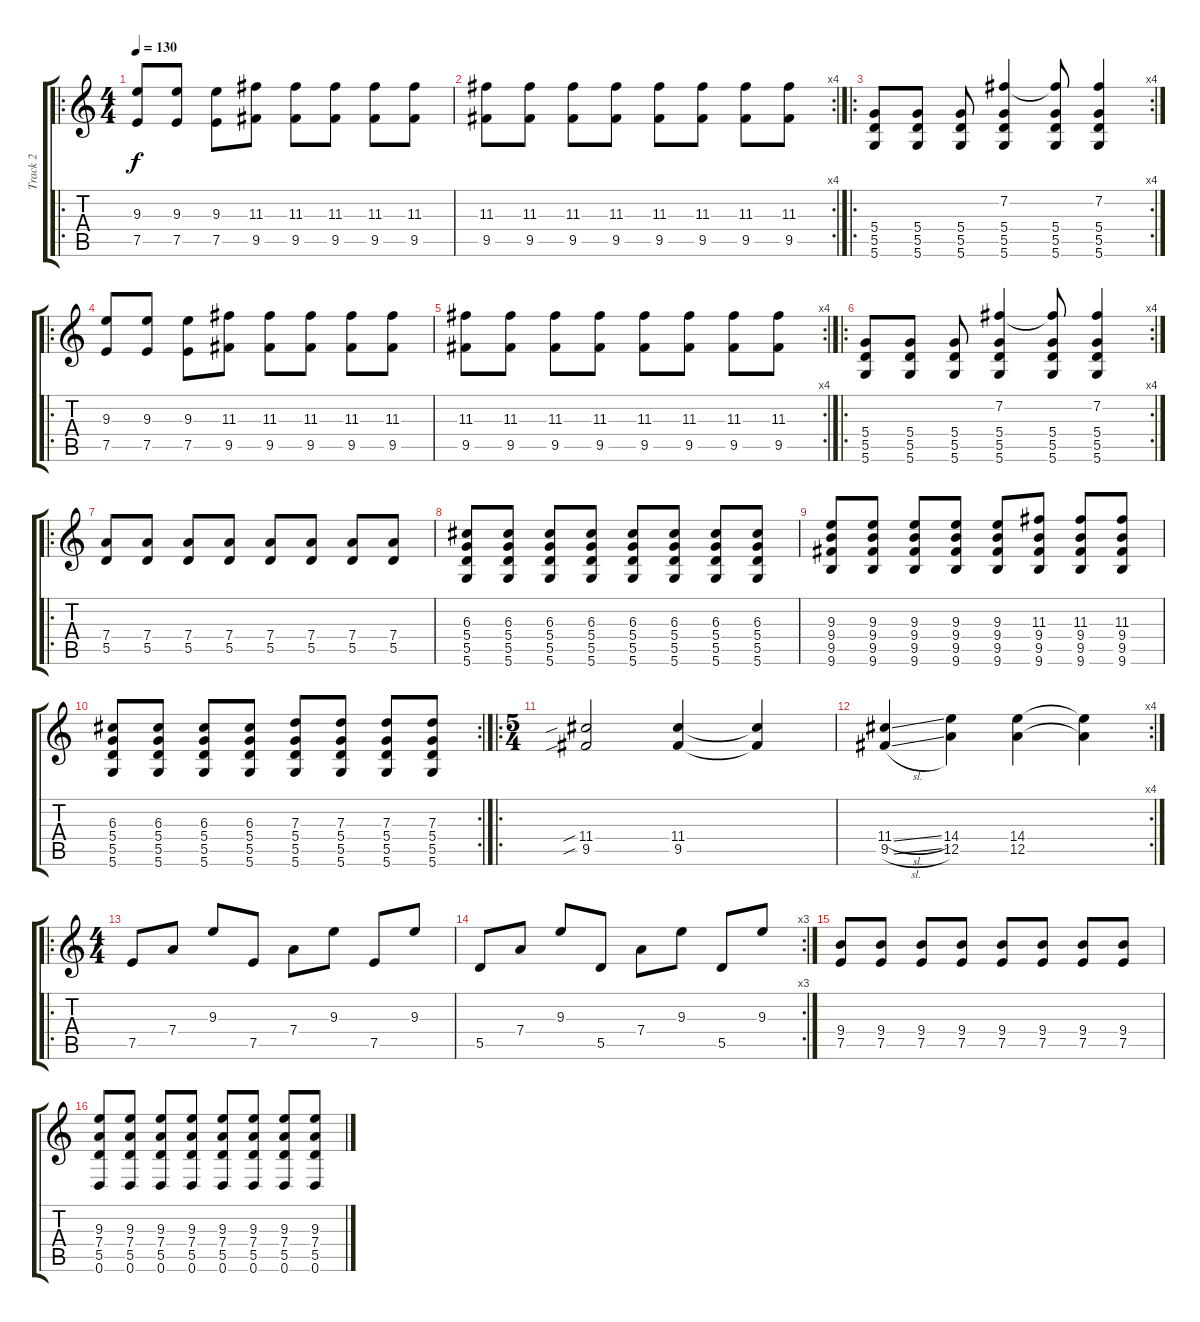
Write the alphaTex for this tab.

\track ("Track 2" "Track 2") {instrument distortionguitar}
\staff {score tabs}
\tuning (E4 B3 G3 D3 A2 D2) {hide}
\ro
\ts (4 4)
\tempo 130
\clef g2
\ks c
(9.3 7.5).8{dy f instrument distortionguitar} (9.3 7.5).8 (9.3 7.5).8 (11.3 9.5).8 (11.3 9.5).8 (11.3 9.5).8 (11.3 9.5).8 (11.3 9.5).8 |
\rc 4
(11.3 9.5).8 (11.3 9.5).8 (11.3 9.5).8 (11.3 9.5).8 (11.3 9.5).8 (11.3 9.5).8 (11.3 9.5).8 (11.3 9.5).8 |
\ro
\rc 4
(5.4 5.5 5.6).8 (5.4 5.5 5.6).8 (5.4 5.5 5.6).8 (7.2 5.4 5.5 5.6).4 (7.2{t} 5.4 5.5 5.6).8 (7.2 5.4 5.5 5.6).4 |
\ro
(9.3 7.5).8{volume 13} (9.3 7.5).8 (9.3 7.5).8 (11.3 9.5).8 (11.3 9.5).8 (11.3 9.5).8 (11.3 9.5).8 (11.3 9.5).8 |
\rc 4
(11.3 9.5).8 (11.3 9.5).8 (11.3 9.5).8 (11.3 9.5).8 (11.3 9.5).8 (11.3 9.5).8 (11.3 9.5).8 (11.3 9.5).8 |
\ro
\rc 4
(5.4 5.5 5.6).8{volume 8} (5.4 5.5 5.6).8 (5.4 5.5 5.6).8 (7.2 5.4 5.5 5.6).4 (7.2{t} 5.4 5.5 5.6).8 (7.2 5.4 5.5 5.6).4 |
\ro
(7.4 5.5).8 (7.4 5.5).8 (7.4 5.5).8 (7.4 5.5).8 (7.4 5.5).8 (7.4 5.5).8 (7.4 5.5).8 (7.4 5.5).8 |
(6.3 5.4 5.5 5.6).8 (6.3 5.4 5.5 5.6).8 (6.3 5.4 5.5 5.6).8 (6.3 5.4 5.5 5.6).8 (6.3 5.4 5.5 5.6).8 (6.3 5.4 5.5 5.6).8 (6.3 5.4 5.5 5.6).8 (6.3 5.4 5.5 5.6).8 |
(9.3 9.4 9.5 9.6).8 (9.3 9.4 9.5 9.6).8 (9.3 9.4 9.5 9.6).8 (9.3 9.4 9.5 9.6).8 (9.3 9.4 9.5 9.6).8 (11.3 9.4 9.5 9.6).8 (11.3 9.4 9.5 9.6).8 (11.3 9.4 9.5 9.6).8 |
\rc 2
(6.3 5.4 5.5 5.6).8 (6.3 5.4 5.5 5.6).8 (6.3 5.4 5.5 5.6).8 (6.3 5.4 5.5 5.6).8 (7.3 5.4 5.5 5.6).8 (7.3 5.4 5.5 5.6).8 (7.3 5.4 5.5 5.6).8 (7.3 5.4 5.5 5.6).8 |
\ro
\ts (5 4)
(11.4{sib} 9.5{sib}).2 (11.4 9.5).4 (11.4{t} 9.5{t}).4 |
\rc 4
(11.4{sl} 9.5{sl}).4 (14.4 12.5).4 (14.4 12.5).4 (14.4{t} 12.5{t}).4 |
\ro
\ts (4 4)
7.5.8 7.4.8 9.3.8 7.5.8 7.4.8 9.3.8 7.5.8 9.3.8 |
\rc 3
5.5.8 7.4.8 9.3.8 5.5.8 7.4.8 9.3.8 5.5.8 9.3.8 |
(9.4 7.5).8 (9.4 7.5).8 (9.4 7.5).8 (9.4 7.5).8 (9.4 7.5).8 (9.4 7.5).8 (9.4 7.5).8 (9.4 7.5).8 |
(9.3 7.4 5.5 0.6).8 (9.3 7.4 5.5 0.6).8 (9.3 7.4 5.5 0.6).8 (9.3 7.4 5.5 0.6).8 (9.3 7.4 5.5 0.6).8 (9.3 7.4 5.5 0.6).8 (9.3 7.4 5.5 0.6).8 (9.3 7.4 5.5 0.6).8
